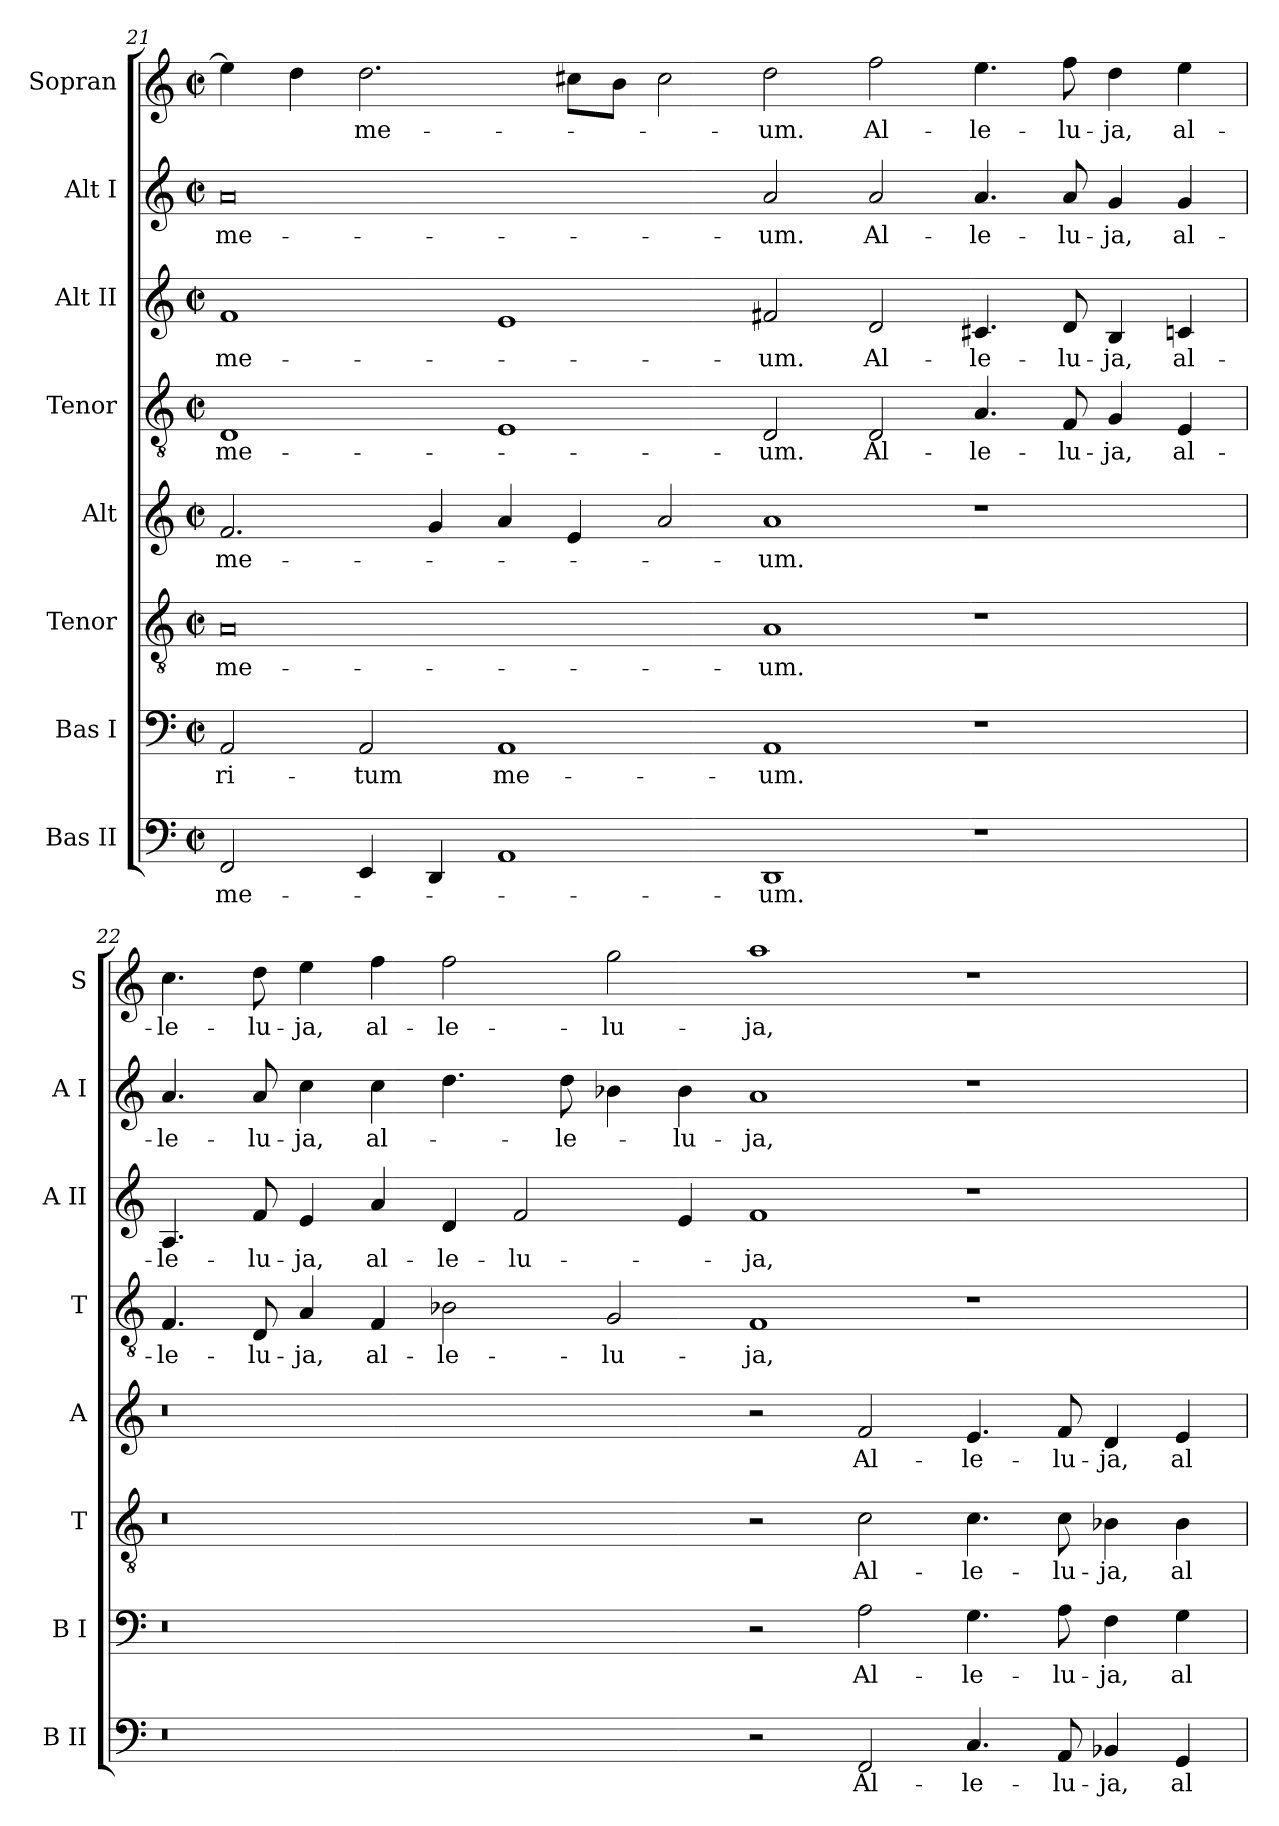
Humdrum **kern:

**kern	**text	**kern	**text	**kern	**text	**kern	**text	**kern	**text	**kern	**text	**kern	**text	**kern	**text
*part8	*part8	*part7	*part7	*part6	*part6	*part5	*part5	*part4	*part4	*part3	*part3	*part2	*part2	*part1	*part1
*staff8	*staff8	*staff7	*staff7	*staff6	*staff6	*staff5	*staff5	*staff4	*staff4	*staff3	*staff3	*staff2	*staff2	*staff1	*staff1
*I"Bas II	*	*I"Bas I	*	*I"Tenor	*	*I"Alt	*	*I"Tenor	*	*I"Alt II	*	*I"Alt I	*	*I"Sopran	*
*I'B II	*	*I'B I	*	*I'T	*	*I'A	*	*I'T	*	*I'A II	*	*I'A I	*	*I'S	*
*clefF4	*	*clefF4	*	*clefGv2	*	*clefG2	*	*clefGv2	*	*clefG2	*	*clefG2	*	*clefG2	*
*k[]	*	*k[]	*	*k[]	*	*k[]	*	*k[]	*	*k[]	*	*k[]	*	*k[]	*
*C:	*	*C:	*	*C:	*	*C:	*	*C:	*	*C:	*	*C:	*	*C:	*
*M2/2	*	*M2/2	*	*M2/2	*	*M2/2	*	*M2/2	*	*M2/2	*	*M2/2	*	*M2/2	*
*met(c|)	*	*met(c|)	*	*met(c|)	*	*met(c|)	*	*met(c|)	*	*met(c|)	*	*met(c|)	*	*met(c|)	*
=21	=21	=21	=21	=21	=21	=21	=21	=21	=21	=21	=21	=21	=21	=21	=21
!	!LO:LY:b	!	!LO:LY:b	!	!LO:LY:b	!	!LO:LY:b	!	!LO:LY:b	!	!LO:LY:b	!	!LO:LY:b	!	!
2FF/	me-	2AA/	-ri-	0A	me-	2.f/	me-	1D	me-	1f	me-	0a	me-	4ee\]	.
.	.	.	.	.	.	.	.	.	.	.	.	.	.	4dd\	.
!	!	!	!LO:LY:b	!	!	!	!	!	!	!	!	!	!	!	!LO:LY:b
4EE/	.	2AA/	-tum	.	.	.	.	.	.	.	.	.	.	2.dd\	me-
4DD/	.	.	.	.	.	4g/	.	.	.	.	.	.	.	.	.
!	!	!	!LO:LY:b	!	!	!	!	!	!	!	!	!	!	!	!
1AA	.	1AA	me-	.	.	4a/	.	1E	.	1e	.	.	.	.	.
.	.	.	.	.	.	4e/	.	.	.	.	.	.	.	8cc#X\L	.
.	.	.	.	.	.	.	.	.	.	.	.	.	.	8b\J	.
.	.	.	.	.	.	2a/	.	.	.	.	.	.	.	2cc#\	.
!	!LO:LY:b	!	!LO:LY:b	!	!LO:LY:b	!	!LO:LY:b	!	!LO:LY:b	!	!LO:LY:b	!	!LO:LY:b	!	!LO:LY:b
1DD	-um.	1AA	-um.	1A	-um.	1a	-um.	2D/	-um.	2f#X/	-um.	2a/	-um.	2dd\	-um.
!	!	!	!	!	!	!	!	!	!LO:LY:b	!	!LO:LY:b	!	!LO:LY:b	!	!LO:LY:b
.	.	.	.	.	.	.	.	2D/	Al-	2d/	Al-	2a/	Al-	2ff\	Al-
!	!	!	!	!	!	!	!	!	!LO:LY:b	!	!LO:LY:b	!	!LO:LY:b	!	!LO:LY:b
1r	.	1r	.	1r	.	1r	.	4.A/	-le-	4.c#X/	-le-	4.a/	-le-	4.ee\	-le-
!	!	!	!	!	!	!	!	!	!LO:LY:b	!	!LO:LY:b	!	!LO:LY:b	!	!LO:LY:b
.	.	.	.	.	.	.	.	8F/	-lu-	8d/	-lu-	8a/	-lu-	8ff\	-lu-
!	!	!	!	!	!	!	!	!	!LO:LY:b	!	!LO:LY:b	!	!LO:LY:b	!	!LO:LY:b
.	.	.	.	.	.	.	.	4G/	-ja,	4B/	-ja,	4g/	-ja,	4dd\	-ja,
!	!	!	!	!	!	!	!	!	!LO:LY:b	!	!LO:LY:b	!	!LO:LY:b	!	!LO:LY:b
.	.	.	.	.	.	.	.	4E/	al-	4cn/	al-	4g/	al-	4ee\	al-
!!LO:LB:g=z
=22	=22	=22	=22	=22	=22	=22	=22	=22	=22	=22	=22	=22	=22	=22	=22
!	!	!	!	!	!	!	!	!	!LO:LY:b	!	!LO:LY:b	!	!LO:LY:b	!	!LO:LY:b
0r	.	0r	.	0r	.	0r	.	4.F/	-le-	4.A/	-le-	4.a/	-le-	4.cc\	-le-
!	!	!	!	!	!	!	!	!	!LO:LY:b	!	!LO:LY:b	!	!LO:LY:b	!	!LO:LY:b
.	.	.	.	.	.	.	.	8D/	-lu-	8f/	-lu-	8a/	-lu-	8dd\	-lu-
!	!	!	!	!	!	!	!	!	!LO:LY:b	!	!LO:LY:b	!	!LO:LY:b	!	!LO:LY:b
.	.	.	.	.	.	.	.	4A/	-ja,	4e/	-ja,	4cc\	-ja,	4ee\	-ja,
!	!	!	!	!	!	!	!	!	!LO:LY:b	!	!LO:LY:b	!	!LO:LY:b	!	!LO:LY:b
.	.	.	.	.	.	.	.	4F/	al-	4a/	al-	4cc\	al-	4ff\	al-
!	!	!	!	!	!	!	!	!	!LO:LY:b	!	!LO:LY:b	!	!	!	!LO:LY:b
.	.	.	.	.	.	.	.	2B-X\	-le-	4d/	-le-	4.dd\	.	2ff\	-le-
!	!	!	!	!	!	!	!	!	!	!	!LO:LY:b	!	!	!	!
.	.	.	.	.	.	.	.	.	.	2f/	-lu-	.	.	.	.
!	!	!	!	!	!	!	!	!	!	!	!	!	!LO:LY:b	!	!
.	.	.	.	.	.	.	.	.	.	.	.	8dd\	-le-	.	.
!	!	!	!	!	!	!	!	!	!LO:LY:b	!	!	!	!	!	!LO:LY:b
.	.	.	.	.	.	.	.	2G/	-lu-	.	.	4b-X\	.	2gg\	-lu-
!	!	!	!	!	!	!	!	!	!	!	!	!	!LO:LY:b	!	!
.	.	.	.	.	.	.	.	.	.	4e/	.	4b-\	-lu-	.	.
!	!	!	!	!	!	!	!	!	!LO:LY:b	!	!LO:LY:b	!	!LO:LY:b	!	!LO:LY:b
2r	.	2r	.	2r	.	2r	.	1F	-ja,	1f	-ja,	1a	-ja,	1aa	-ja,
!	!LO:LY:b	!	!LO:LY:b	!	!LO:LY:b	!	!LO:LY:b	!	!	!	!	!	!	!	!
2FF/	Al-	2A\	Al-	2c\	Al-	2f/	Al-	.	.	.	.	.	.	.	.
!	!LO:LY:b	!	!LO:LY:b	!	!LO:LY:b	!	!LO:LY:b	!	!	!	!	!	!	!	!
4.C/	-le-	4.G\	-le-	4.c\	-le-	4.e/	-le-	1r	.	1r	.	1r	.	1r	.
!	!LO:LY:b	!	!LO:LY:b	!	!LO:LY:b	!	!LO:LY:b	!	!	!	!	!	!	!	!
8AA/	-lu-	8A\	-lu-	8c\	-lu-	8f/	-lu-	.	.	.	.	.	.	.	.
!	!LO:LY:b	!	!LO:LY:b	!	!LO:LY:b	!	!LO:LY:b	!	!	!	!	!	!	!	!
4BB-X/	-ja,	4F\	-ja,	4B-X\	-ja,	4d/	-ja,	.	.	.	.	.	.	.	.
!	!LO:LY:b	!	!LO:LY:b	!	!LO:LY:b	!	!LO:LY:b	!	!	!	!	!	!	!	!
4GG/	al-	4G\	al-	4B-\	al-	4e/	al-	.	.	.	.	.	.	.	.
=	=	=	=	=	=	=	=	=	=	=	=	=	=	=	=
*-	*-	*-	*-	*-	*-	*-	*-	*-	*-	*-	*-	*-	*-	*-	*-
